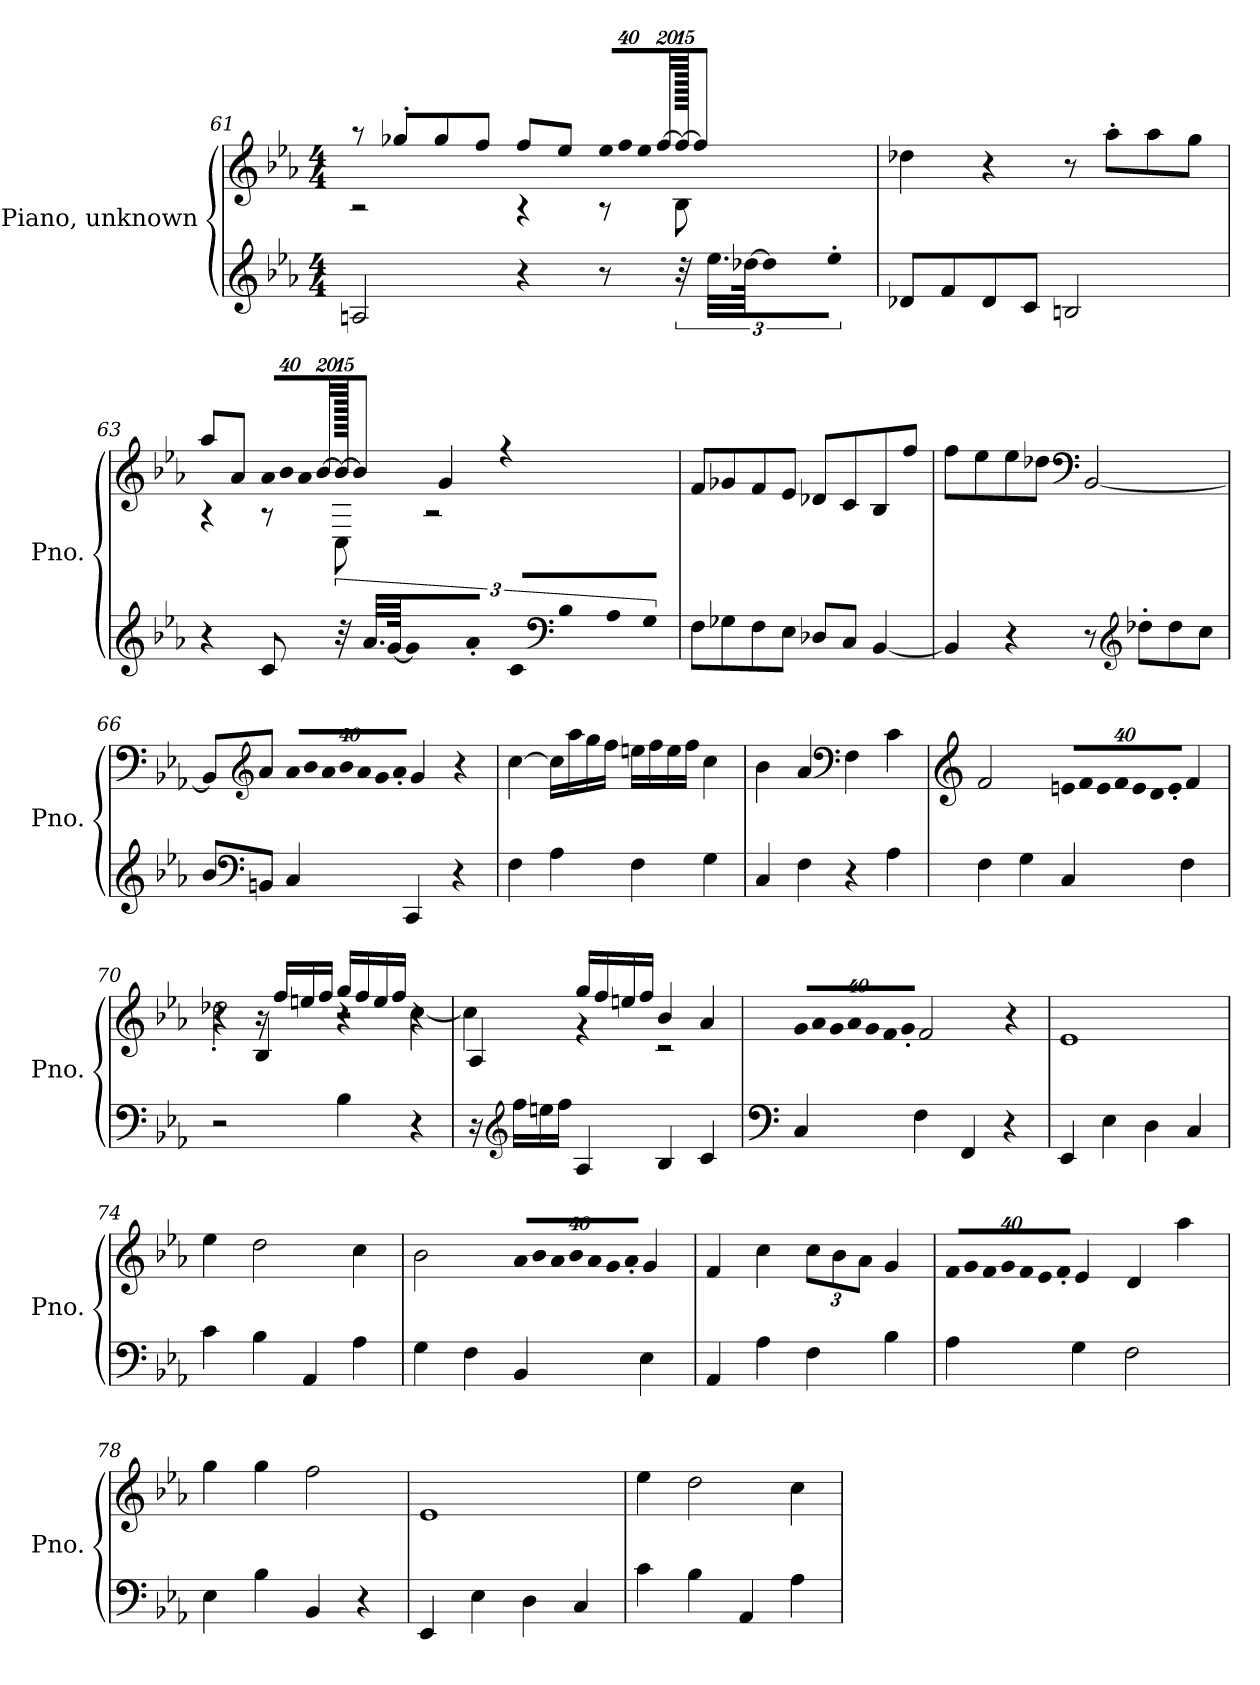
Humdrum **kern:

**kern	**kern
*part1	*part1
*staff2	*staff1
*I"Piano, unknown	*
*I'Pno.	*
*clefG2	*clefG2
*k[b-e-a-]	*k[b-e-a-]
*M4/4	*M4/4
=61	=61
*	*^
2An/	8r	2r
.	8gg-X'/L	.
.	8gg-/	.
.	8ff/J	.
4r	8ff/L	4r
.	8ee-/J	.
*	*Xbrackettup	*
!	!LO:N:vis=32	!
8r	640%23ee-/LLL	8r
!	!LO:N:vis=32	!
.	640%23ff/	.
!	!LO:N:vis=32	!
.	640%23ee-/	.
.	[640%11ff/JJ	.
48r	1920ff/_	8B-\
.	8ff/J]	.
48.ee-\LLL	.	.
[96dd-X\K	.	.
32dd-\]	.	.
32ee-'\JJJ	.	.
1920ryy	.	1920ryy
*	*v	*v
=62	=62
8d-X/L	4dd-X\
8f/	.
8d-/	4r
8c/J	.
2Bn/	8r
.	8aa-'\L
.	8aa-\
.	8gg\J
!!LO:LB:g=z
=63	=63
*	*^
4r	8aa-/L	4r
.	8a-/J	.
!	!LO:N:vis=32	!
8c/	640%23a-/LLL	8r
!	!LO:N:vis=32	!
.	640%23b-/	.
!	!LO:N:vis=32	!
.	640%23a-/	.
.	[640%11b-/JJ	.
48r	1920b-/_	8C\
.	8b-/J]	.
48.a-/LLL	.	.
[96g/K	.	.
32g/]	.	.
32a-'/JJJ	.	.
8c/L	.	2r
.	4g/	.
*clefF4	*	*
8B-/	.	.
8A-/	.	.
.	4r	.
8G/J	.	.
1920ryy	.	1920ryy
*	*v	*v
=64	=64
8F\L	8f/L
8G-X\	8g-X/
8F\	8f/
8E-\J	8e-/J
8D-X/L	8d-X/L
8C/J	8c/
[4BB-/	8B-/
.	8ff/J
=65	=65
4BB-/]	8ff\L
.	8ee-\
4r	8ee-\
.	8dd-X\J
*	*clefF4
8r	[2BB-/
*clefG2	*
8dd-X'\L	.
8dd-\	.
8cc\J	.
!!LO:PB:g=z
=66	=66
8b-/L	8BB-/L]
*clefF4	*clefG2
8BBn/J	8a-/J
!	!LO:N:vis=32
4C/	640%23a-/LLL
!	!LO:N:vis=32
.	640%23b-/
!	!LO:N:vis=32
.	640%23a-/
!	!LO:N:vis=32
.	640%23b-/
!	!LO:N:vis=32
.	640%23a-/
!	!LO:N:vis=32
.	640%23g/
!	!LO:N:vis=32
.	640%23a-'/JJJ
4CC/	.
.	4g/
4r	.
.	4r
640ryy	.
=67	=67
4F\	[4cc\
4A-\	16cc\LL]
.	16aa-\
.	16gg\
.	16ff\JJ
4F\	16een\LL
.	16ff\
.	16ee\
.	16ff\JJ
4G\	4cc\
=68	=68
4C/	4b-\
4F\	4a-/
*	*clefF4
4r	4F\
4A-\	4c\
=69	=69
*	*clefG2
4F\	2f/
4G\	.
!	!LO:N:vis=32
4C/	640%23en/LLL
!	!LO:N:vis=32
.	640%23f/
!	!LO:N:vis=32
.	640%23e/
!	!LO:N:vis=32
.	640%23f/
!	!LO:N:vis=32
.	640%23e/
!	!LO:N:vis=32
.	640%23d/
!	!LO:N:vis=32
.	640%23e'/JJJ
4F\	.
.	4f/
640ryy	.
!!LO:LB:g=z
=70	=70
*	*^
*	*	*^
2r	4r	2dd-X'\	4r
.	16r	.	4B-/
.	16ff/LL	.	.
.	16een/	.	.
.	16ff/JJ	.	.
4B-\	16gg/LL	4r	2r
.	16ff/	.	.
.	16ee/	.	.
.	16ff/JJ	.	.
4r	4r	[4cc\	.
*	*	*v	*v
=71	=71	=71
16r	4A-/	4cc\]
*clefG2	*	*
16ff\LL	.	.
16een\	.	.
16ff\JJ	.	.
4A-/	16gg/LL	4r
.	16ff/	.
.	16een/	.
.	16ff/JJ	.
4B-/	4b-/	2r
4c/	4a-/	.
*	*v	*v
=72	=72
*clefF4	*
!	!LO:N:vis=32
4C/	640%23g/LLL
!	!LO:N:vis=32
.	640%23a-/
!	!LO:N:vis=32
.	640%23g/
!	!LO:N:vis=32
.	640%23a-/
!	!LO:N:vis=32
.	640%23g/
!	!LO:N:vis=32
.	640%23f/
!	!LO:N:vis=32
.	640%23g'/JJJ
4F\	.
.	2f/
4FF/	.
4r	.
.	4r
640ryy	.
=73	=73
4EE-/	1e-
4E-\	.
4D\	.
4C/	.
!!LO:LB:g=z
=74	=74
4c\	4ee-\
4B-\	2dd\
4AA-/	.
4A-\	4cc\
=75	=75
4G\	2b-\
4F\	.
!	!LO:N:vis=32
4BB-/	640%23a-/LLL
!	!LO:N:vis=32
.	640%23b-/
!	!LO:N:vis=32
.	640%23a-/
!	!LO:N:vis=32
.	640%23b-/
!	!LO:N:vis=32
.	640%23a-/
!	!LO:N:vis=32
.	640%23g/
!	!LO:N:vis=32
.	640%23a-'/JJJ
4E-\	.
.	4g/
640ryy	.
=76	=76
4AA-/	4f/
4A-\	4cc\
4F\	12cc\L
.	12b-\
.	12a-\J
4B-\	4g/
=77	=77
!	!LO:N:vis=32
4A-\	640%23f/LLL
!	!LO:N:vis=32
.	640%23g/
!	!LO:N:vis=32
.	640%23f/
!	!LO:N:vis=32
.	640%23g/
!	!LO:N:vis=32
.	640%23f/
!	!LO:N:vis=32
.	640%23e-/
!	!LO:N:vis=32
.	640%23f'/JJJ
4G\	.
.	4e-/
2F\	.
.	4d/
.	4aa-\
640ryy	.
=78	=78
4E-\	4gg\
4B-\	4gg\
4BB-/	2ff\
4r	.
=79	=79
4EE-/	1e-
4E-\	.
4D\	.
4C/	.
!!LO:LB:g=z
=80	=80
4c\	4ee-\
4B-\	2dd\
4AA-/	.
4A-\	4cc\
=	=
*-	*-
